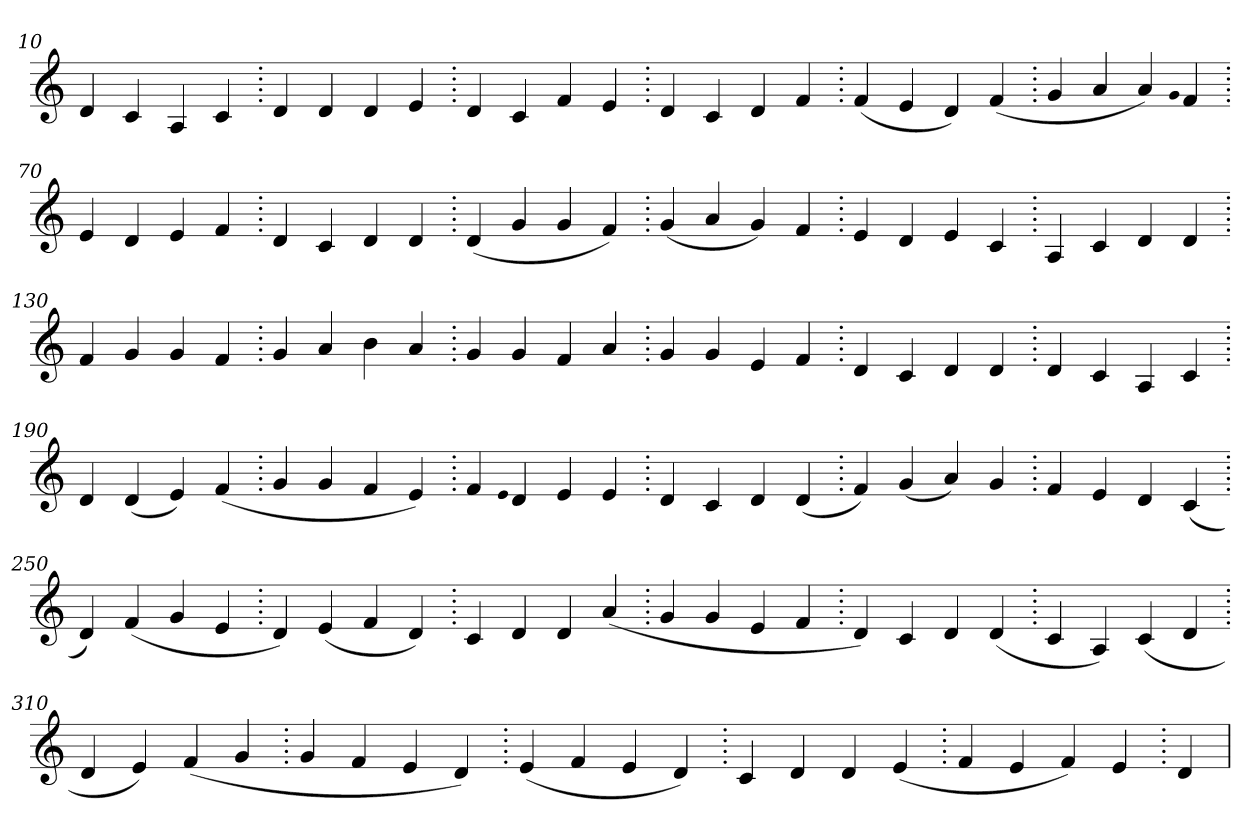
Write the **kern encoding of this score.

**kern
*part1
*staff1
*clefG2
=10.
4d
4c
4A
4c
=20.
4d
4d
4d
4e
=30.
4d
4c
4f
4e
=40.
4d
4c
4d
4f
=50.
(>4f
4e
4d)
(>4f
=60.
4g
4a
4a)
qqg
4f
=70.
4e
4d
4e
4f
=80.
4d
4c
4d
4d
=90.
(>4d
4g
4g
4f)
=100.
(>4g
4a
4g)
4f
=110.
4e
4d
4e
4c
=120.
4A
4c
4d
4d
=130.
4f
4g
4g
4f
=140.
4g
4a
4b
4a
=150.
4g
4g
4f
4a
=160.
4g
4g
4e
4f
=170.
4d
4c
4d
4d
=180.
4d
4c
4A
4c
=190.
4d
(>4d
4e)
(>4f
=200.
4g
4g
4f
4e)
=210.
(>4f
qqe
4d
4e
4e
=220.
4d
4c
4d
(>4d
=230.
4f)
(>4g
4a)
4g
=240.
4f
4e
4d
(>4c
=250.
4d)
(>4f
4g
4e
=260.
4d)
(>4e
4f
4d)
=270.
4c
4d
4d
(>4a
=280.
4g
4g
4e
4f
=290.
4d)
4c
4d
(>4d
=300.
4c
4A)
(>4c
4d
=310.
4d
4e)
(>4f
4g
=320.
4g
4f
4e
4d)
=330.
(>4e
4f
4e
4d)
=340.
4c
4d
4d
(>4e
=350.
4f
4e
4f)
4e
=360.
4d
=
*-
